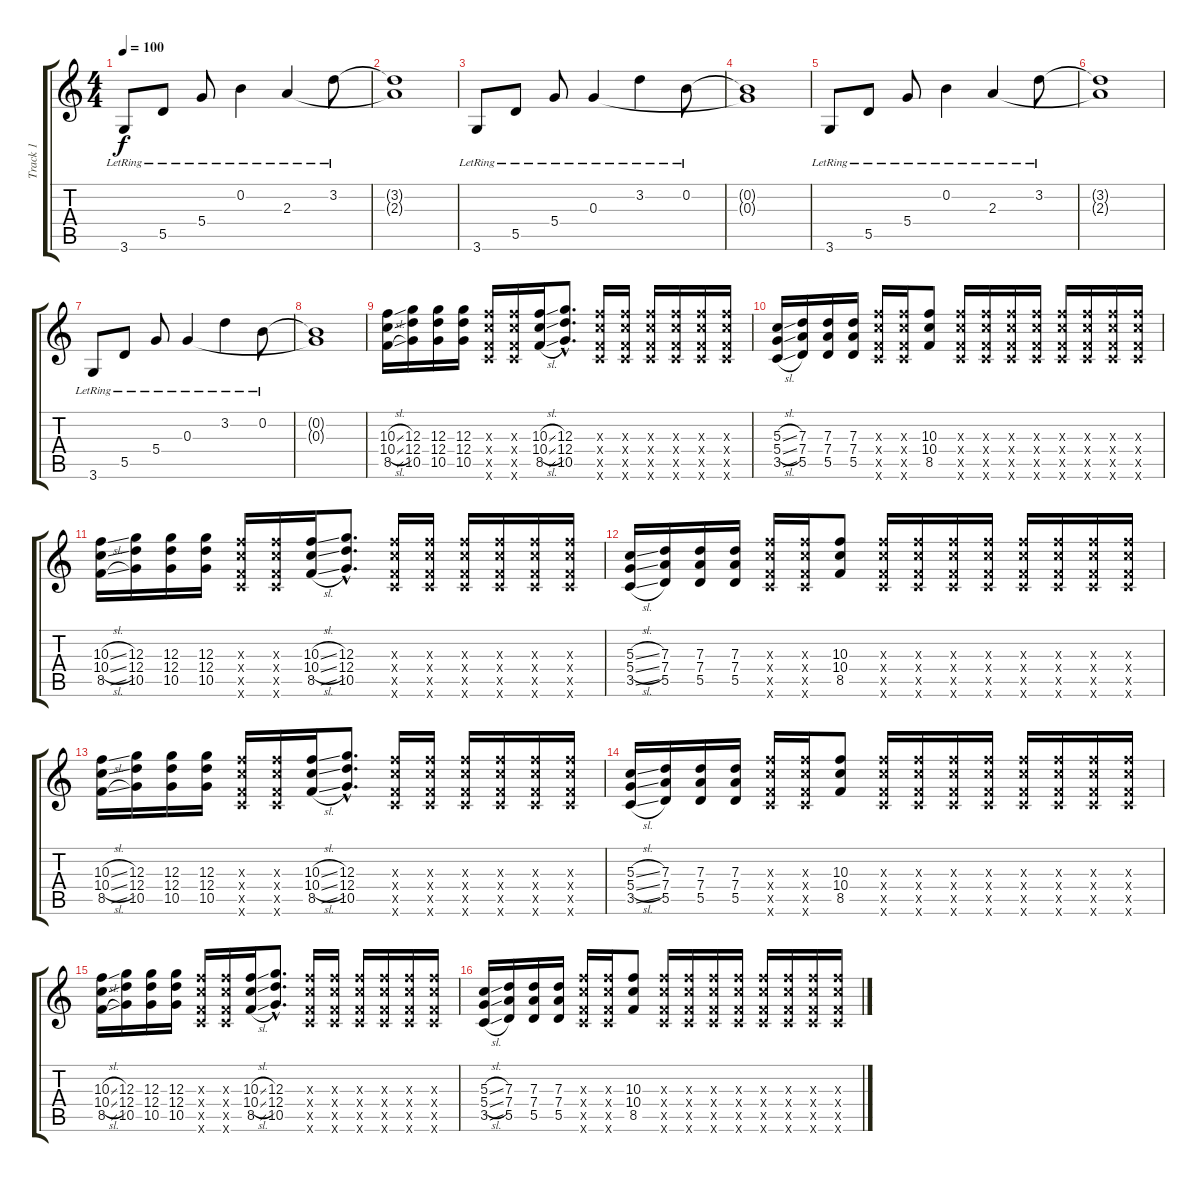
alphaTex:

\track ("Track 1" "Track 1") {instrument electricguitarclean}
\staff {score tabs}
\tuning (E4 B3 G3 D3 A2 E2) {hide}
\ts (4 4)
\tempo 100
\clef g2
\ks c
3.6{lr}.8{dy f instrument electricguitarclean} 5.5{lr}.8 5.4{lr}.8 0.2{lr}.4 2.3{lr}.4 3.2{lr}.8 |
(3.2{t} 2.3{t}).1 |
3.6{lr}.8 5.5{lr}.8 5.4{lr}.8 0.3{lr}.4 3.2{lr}.4 0.2{lr}.8 |
(0.2{t} 0.3{t}).1 |
3.6{lr}.8 5.5{lr}.8 5.4{lr}.8 0.2{lr}.4 2.3{lr}.4 3.2{lr}.8 |
(3.2{t} 2.3{t}).1 |
3.6{lr}.8 5.5{lr}.8 5.4{lr}.8 0.3{lr}.4 3.2{lr}.4 0.2{lr}.8 |
(0.2{t} 0.3{t}).1 |
(10.3{sl} 10.4{sl} 8.5{sl}).16{instrument distortionguitar} (12.3 12.4 10.5).16 (12.3 12.4 10.5).16 (12.3 12.4 10.5).16 (10.3{x} 10.4{x} 8.5{x} 8.6{x}).16 (10.3{x} 10.4{x} 8.5{x} 8.6{x}).16 (10.3{sl} 10.4{sl} 8.5{sl}).16 (12.3{hac} 12.4{hac} 10.5{hac}).8{d} (10.3{x} 10.4{x} 8.5{x} 8.6{x}).16 (10.3{x} 10.4{x} 8.5{x} 8.6{x}).16 (10.3{x} 10.4{x} 8.5{x} 8.6{x}).16 (10.3{x} 10.4{x} 8.5{x} 8.6{x}).16 (10.3{x} 10.4{x} 8.5{x} 8.6{x}).16 (10.3{x} 10.4{x} 8.5{x} 8.6{x}).16 |
(5.3{sl} 5.4{sl} 3.5{sl}).16 (7.3 7.4 5.5).16 (7.3 7.4 5.5).16 (7.3 7.4 5.5).16 (10.3{x} 10.4{x} 8.5{x} 8.6{x}).16 (10.3{x} 10.4{x} 8.5{x} 8.6{x}).16 (10.3 10.4 8.5).8 (10.3{x} 10.4{x} 8.5{x} 8.6{x}).16 (10.3{x} 10.4{x} 8.5{x} 8.6{x}).16 (10.3{x} 10.4{x} 8.5{x} 8.6{x}).16 (10.3{x} 10.4{x} 8.5{x} 8.6{x}).16 (10.3{x} 10.4{x} 8.5{x} 8.6{x}).16 (10.3{x} 10.4{x} 8.5{x} 8.6{x}).16 (10.3{x} 10.4{x} 8.5{x} 8.6{x}).16 (10.3{x} 10.4{x} 8.5{x} 8.6{x}).16 |
(10.3{sl} 10.4{sl} 8.5{sl}).16 (12.3 12.4 10.5).16 (12.3 12.4 10.5).16 (12.3 12.4 10.5).16 (10.3{x} 10.4{x} 8.5{x} 8.6{x}).16 (10.3{x} 10.4{x} 8.5{x} 8.6{x}).16 (10.3{sl} 10.4{sl} 8.5{sl}).16 (12.3{hac} 12.4{hac} 10.5{hac}).8{d} (10.3{x} 10.4{x} 8.5{x} 8.6{x}).16 (10.3{x} 10.4{x} 8.5{x} 8.6{x}).16 (10.3{x} 10.4{x} 8.5{x} 8.6{x}).16 (10.3{x} 10.4{x} 8.5{x} 8.6{x}).16 (10.3{x} 10.4{x} 8.5{x} 8.6{x}).16 (10.3{x} 10.4{x} 8.5{x} 8.6{x}).16 |
(5.3{sl} 5.4{sl} 3.5{sl}).16 (7.3 7.4 5.5).16 (7.3 7.4 5.5).16 (7.3 7.4 5.5).16 (10.3{x} 10.4{x} 8.5{x} 8.6{x}).16 (10.3{x} 10.4{x} 8.5{x} 8.6{x}).16 (10.3 10.4 8.5).8 (10.3{x} 10.4{x} 8.5{x} 8.6{x}).16 (10.3{x} 10.4{x} 8.5{x} 8.6{x}).16 (10.3{x} 10.4{x} 8.5{x} 8.6{x}).16 (10.3{x} 10.4{x} 8.5{x} 8.6{x}).16 (10.3{x} 10.4{x} 8.5{x} 8.6{x}).16 (10.3{x} 10.4{x} 8.5{x} 8.6{x}).16 (10.3{x} 10.4{x} 8.5{x} 8.6{x}).16 (10.3{x} 10.4{x} 8.5{x} 8.6{x}).16 |
(10.3{sl} 10.4{sl} 8.5{sl}).16 (12.3 12.4 10.5).16 (12.3 12.4 10.5).16 (12.3 12.4 10.5).16 (10.3{x} 10.4{x} 8.5{x} 8.6{x}).16 (10.3{x} 10.4{x} 8.5{x} 8.6{x}).16 (10.3{sl} 10.4{sl} 8.5{sl}).16 (12.3{hac} 12.4{hac} 10.5{hac}).8{d} (10.3{x} 10.4{x} 8.5{x} 8.6{x}).16 (10.3{x} 10.4{x} 8.5{x} 8.6{x}).16 (10.3{x} 10.4{x} 8.5{x} 8.6{x}).16 (10.3{x} 10.4{x} 8.5{x} 8.6{x}).16 (10.3{x} 10.4{x} 8.5{x} 8.6{x}).16 (10.3{x} 10.4{x} 8.5{x} 8.6{x}).16 |
(5.3{sl} 5.4{sl} 3.5{sl}).16 (7.3 7.4 5.5).16 (7.3 7.4 5.5).16 (7.3 7.4 5.5).16 (10.3{x} 10.4{x} 8.5{x} 8.6{x}).16 (10.3{x} 10.4{x} 8.5{x} 8.6{x}).16 (10.3 10.4 8.5).8 (10.3{x} 10.4{x} 8.5{x} 8.6{x}).16 (10.3{x} 10.4{x} 8.5{x} 8.6{x}).16 (10.3{x} 10.4{x} 8.5{x} 8.6{x}).16 (10.3{x} 10.4{x} 8.5{x} 8.6{x}).16 (10.3{x} 10.4{x} 8.5{x} 8.6{x}).16 (10.3{x} 10.4{x} 8.5{x} 8.6{x}).16 (10.3{x} 10.4{x} 8.5{x} 8.6{x}).16 (10.3{x} 10.4{x} 8.5{x} 8.6{x}).16 |
(10.3{sl} 10.4{sl} 8.5{sl}).16 (12.3 12.4 10.5).16 (12.3 12.4 10.5).16 (12.3 12.4 10.5).16 (10.3{x} 10.4{x} 8.5{x} 8.6{x}).16 (10.3{x} 10.4{x} 8.5{x} 8.6{x}).16 (10.3{sl} 10.4{sl} 8.5{sl}).16 (12.3{hac} 12.4{hac} 10.5{hac}).8{d} (10.3{x} 10.4{x} 8.5{x} 8.6{x}).16 (10.3{x} 10.4{x} 8.5{x} 8.6{x}).16 (10.3{x} 10.4{x} 8.5{x} 8.6{x}).16 (10.3{x} 10.4{x} 8.5{x} 8.6{x}).16 (10.3{x} 10.4{x} 8.5{x} 8.6{x}).16 (10.3{x} 10.4{x} 8.5{x} 8.6{x}).16 |
(5.3{sl} 5.4{sl} 3.5{sl}).16 (7.3 7.4 5.5).16 (7.3 7.4 5.5).16 (7.3 7.4 5.5).16 (10.3{x} 10.4{x} 8.5{x} 8.6{x}).16 (10.3{x} 10.4{x} 8.5{x} 8.6{x}).16 (10.3 10.4 8.5).8 (10.3{x} 10.4{x} 8.5{x} 8.6{x}).16 (10.3{x} 10.4{x} 8.5{x} 8.6{x}).16 (10.3{x} 10.4{x} 8.5{x} 8.6{x}).16 (10.3{x} 10.4{x} 8.5{x} 8.6{x}).16 (10.3{x} 10.4{x} 8.5{x} 8.6{x}).16 (10.3{x} 10.4{x} 8.5{x} 8.6{x}).16 (10.3{x} 10.4{x} 8.5{x} 8.6{x}).16 (10.3{x} 10.4{x} 8.5{x} 8.6{x}).16
